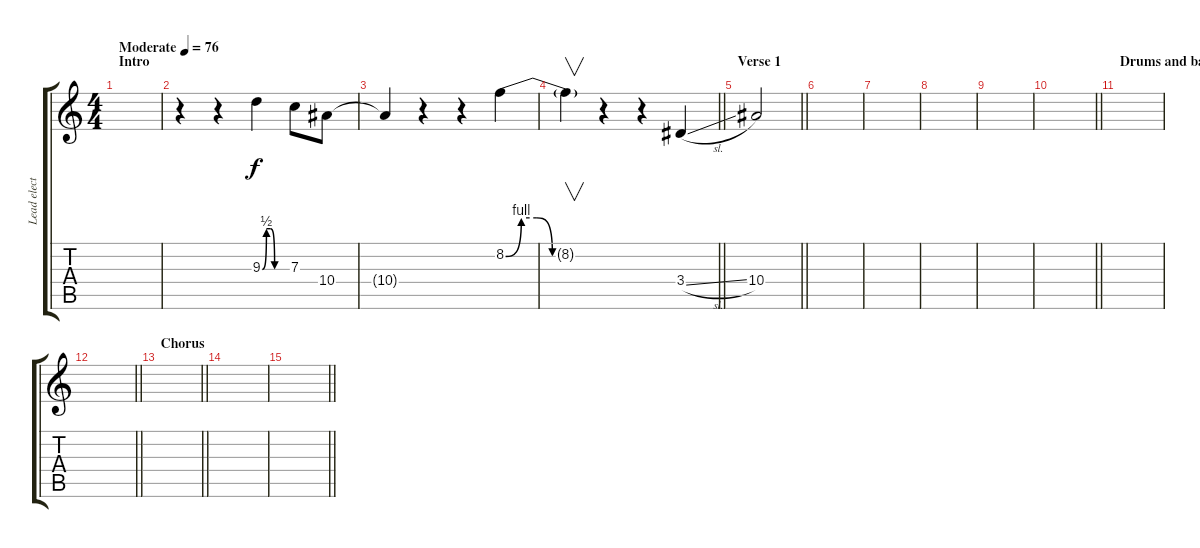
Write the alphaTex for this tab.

\track ("Lead elect." "Lead elect") {instrument overdrivenguitar}
\staff {score tabs}
\tuning (D4 A3 F3 C3 G2 D2) {hide}
\ts (4 4)
\section ("" "Intro")
\tempo (76 "Moderate")
\clef g2
\ks c
|
r.4 r.4 9.3{be (custom 0 0 10 2 20 2 30 0 60 0)}.4 7.3.8 10.4.8 |
10.4{t}.4 r.4 r.4 8.2{be (custom 0 0 10 4 20 4 30 0 60 0)}.4 |
\barLineRight lightlight
8.2{t}.4{v} r.4 r.4 3.4{sl}.4 |
\section ("" "Verse 1")
\barLineRight lightlight
10.4.2 |
\section ("" "")
|
|
|
|
\barLineRight lightlight
|
\section ("" "Drums and bass enter")
|
\barLineRight lightlight
|
\section ("" "Chorus")
\barLineRight lightlight
|
\section ("" "")
|
\barLineRight lightlight
